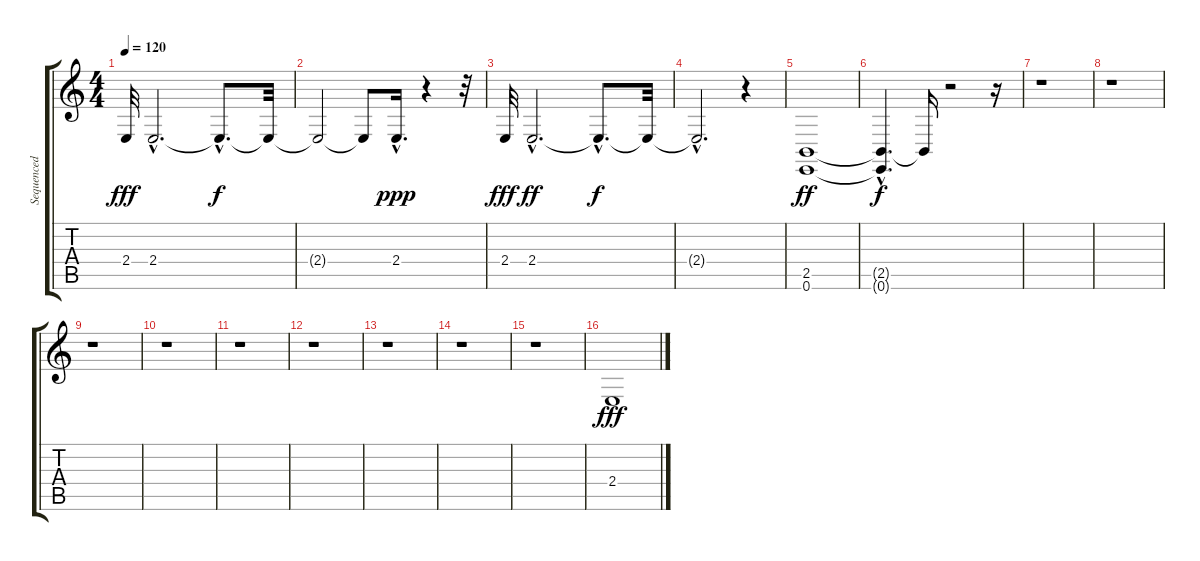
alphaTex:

\track ("Sequenced by:" "Sequenced ") {instrument pad8sweep}
\staff {score tabs}
\tuning (E4 B3 G3 D3 A2 E2) {hide}
\ts (4 4)
\tempo 120
\clef g2
\ks c
2.4.32{dy fff balance 10} 2.4{hac}.2{d balance 10} 2.4{hac t}.8{d dy f} 2.4{t}.32 |
2.4{t}.2 2.4{t}.8 2.4{hac}.16{d dy ppp balance 16} r.4 r.32 |
2.4.32{dy fff balance 9} 2.4{hac}.2{d dy ff balance 9} 2.4{hac t}.8{d dy f} 2.4{t}.32 |
2.4{hac t}.2{d} r.4 |
(2.5 0.6).1{dy ff balance 16} |
(2.5{hac t} 0.6{hac t}).4{d dy f} 2.5{t}.16 r.2 r.16 |
r.1 |
r.1 |
r.1 |
r.1 |
r.1 |
r.1 |
r.1 |
r.1 |
r.1 |
2.4.1{dy fff balance 8}
